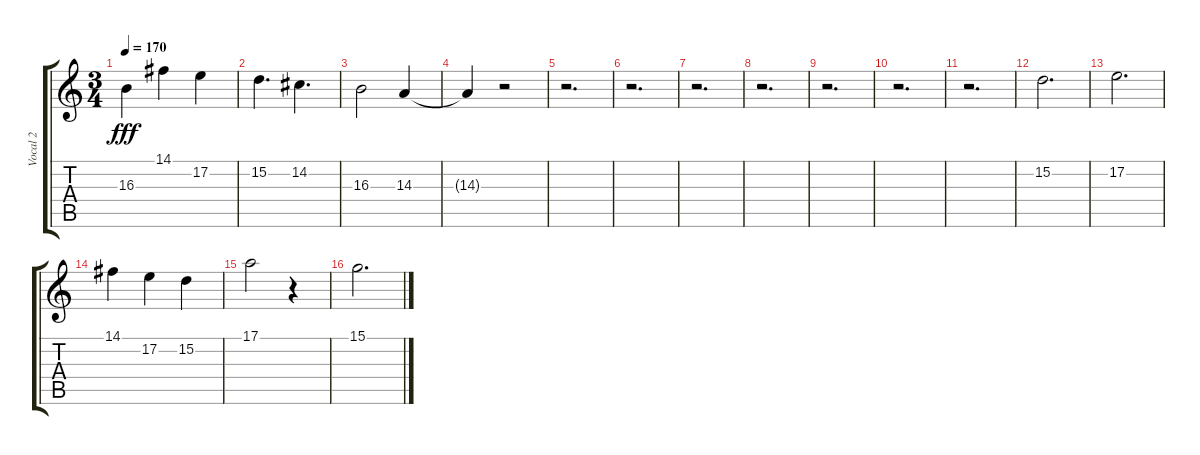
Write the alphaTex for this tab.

\track ("Vocal 2" "Vocal 2") {instrument synthvoice}
\staff {score tabs}
\tuning (E4 B3 G3 D3 A2 E2) {hide}
\ts (3 4)
\tempo 170
\clef g2
\ks c
16.3{t}.4{dy fff} 14.1.4 17.2.4 |
15.2.4{d} 14.2.4{d} |
16.3.2 14.3.4 |
14.3{t}.4 r.2 |
r.2{d} |
r.2{d} |
r.2{d} |
r.2{d} |
r.2{d} |
r.2{d} |
r.2{d} |
15.2.2{d} |
17.2.2{d} |
14.1.4 17.2.4 15.2.4 |
17.1.2 r.4 |
15.1.2{d}
